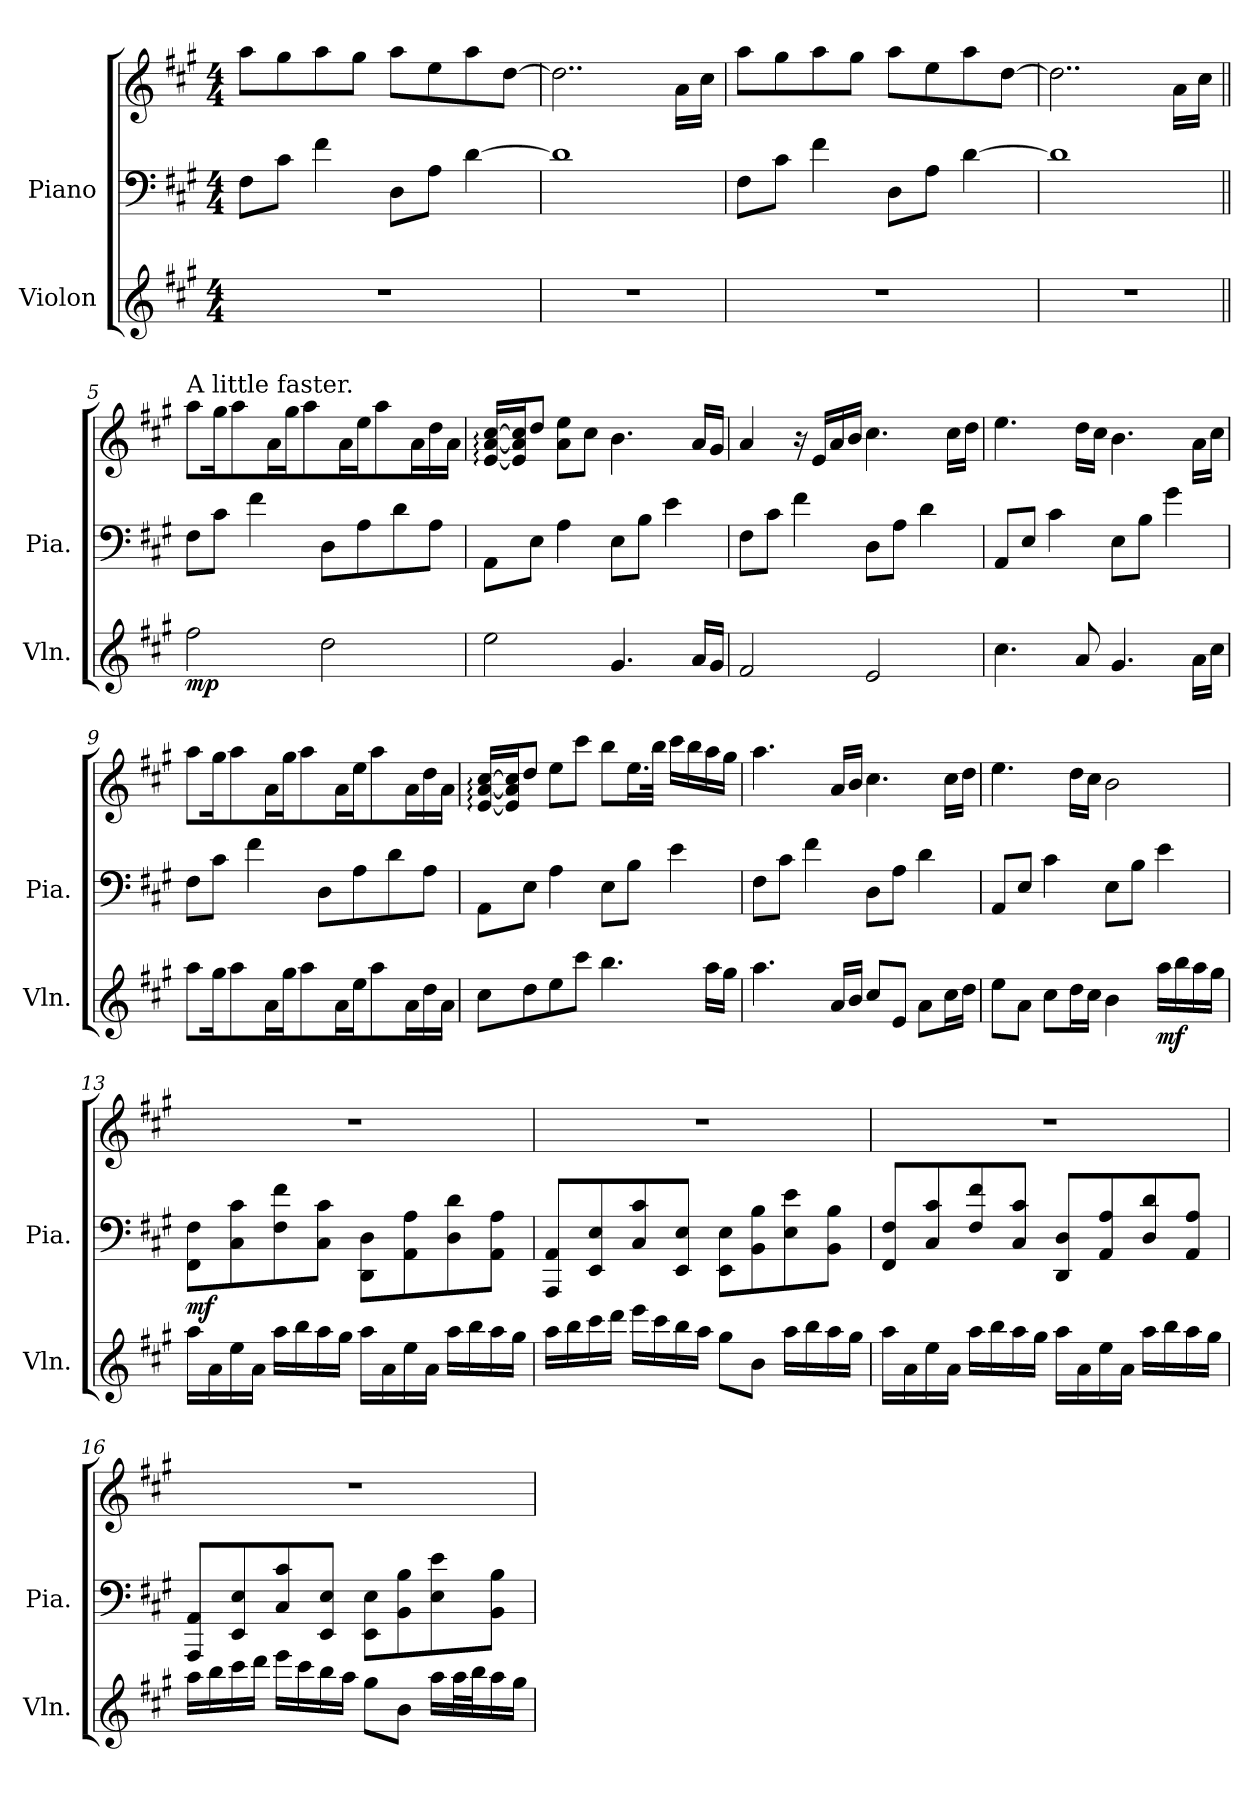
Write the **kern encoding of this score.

**kern	**dynam	**kern	**kern	**dynam
*part2	*part2	*part1	*part1	*part1
*staff3	*staff3	*staff2	*staff1	*staff1/2
*I"Violon	*	*I"Piano	*	*
*I'Vln.	*	*I'Pia.	*	*
*clefG2	*	*clefF4	*clefG2	*
*k[f#c#g#]	*	*k[f#c#g#]	*k[f#c#g#]	*
*M4/4	*	*M4/4	*M4/4	*
*MM60	*	*MM60	*MM60	*
=1	=1	=1	=1	=1
1r	.	8F#\L	8aa\L	.
.	.	8c#\J	8gg#\	.
.	.	4f#\	8aa\	.
.	.	.	8gg#\J	.
.	.	8D\L	8aa\L	.
.	.	8A\J	8ee\	.
.	.	[4d\	8aa\	.
.	.	.	[8dd\J	.
=2	=2	=2	=2	=2
1r	.	1d]	2..dd\]	.
.	.	.	16a\LL	.
.	.	.	16cc#\JJ	.
=3	=3	=3	=3	=3
1r	.	8F#\L	8aa\L	.
.	.	8c#\J	8gg#\	.
.	.	4f#\	8aa\	.
.	.	.	8gg#\J	.
.	.	8D\L	8aa\L	.
.	.	8A\J	8ee\	.
.	.	[4d\	8aa\	.
.	.	.	[8dd\J	.
=4	=4	=4	=4	=4
1r	.	1d]	2..dd\]	.
.	.	.	16a\LL	.
.	.	.	16cc#\JJ	.
=5||	=5||	=5||	=5||	=5||
*	*	*	*MM62	*
!	!	!	!LO:TX:a:t=A little faster.	!
!	!LO:DY:b	!	!	!
2ff#\	mp	8F#\L	8aa\L	.
.	.	8c#\J	16gg#\K	.
.	.	.	8aa\	.
.	.	4f#\	.	.
.	.	.	16a\L	.
.	.	.	16gg#\J	.
.	.	.	8aa\	.
2dd\	.	8D\L	.	.
.	.	.	16a\L	.
.	.	8A\	16ee\J	.
.	.	.	8aa\	.
.	.	8d\	.	.
.	.	.	16a\L	.
.	.	8A\J	16dd\	.
.	.	.	16a\JJ	.
!!LO:LB:g=z
=6	=6	=6	=6	=6
2ee\	.	8AA\L	[16e/: [16a/: [16cc#/:LL	.
.	.	.	16e/] 16a/] 16cc#/]J	.
.	.	8E\J	8dd/J	.
.	.	4A\	8a\ 8ee\L	.
.	.	.	8cc#\J	.
4.g#/	.	8E\L	4.b\	.
.	.	8B\J	.	.
.	.	4e\	.	.
16a/LL	.	.	16a/LL	.
16g#/JJ	.	.	16g#/JJ	.
=7	=7	=7	=7	=7
2f#/	.	8F#\L	4a/	.
.	.	8c#\J	.	.
.	.	4f#\	16r	.
.	.	.	16e/LL	.
.	.	.	16a/	.
.	.	.	16b/JJ	.
2e/	.	8D\L	4.cc#\	.
.	.	8A\J	.	.
.	.	4d\	.	.
.	.	.	16cc#\LL	.
.	.	.	16dd\JJ	.
=8	=8	=8	=8	=8
4.cc#\	.	8AA/L	4.ee\	.
.	.	8E/J	.	.
.	.	4c#\	.	.
8a/	.	.	16dd\LL	.
.	.	.	16cc#\JJ	.
4.g#/	.	8E\L	4.b\	.
.	.	8B\J	.	.
.	.	4g#\	.	.
16a\LL	.	.	16a\LL	.
16cc#\JJ	.	.	16cc#\JJ	.
=9	=9	=9	=9	=9
8aa\L	.	8F#\L	8aa\L	.
16gg#\K	.	8c#\J	16gg#\K	.
8aa\	.	.	8aa\	.
.	.	4f#\	.	.
16a\L	.	.	16a\L	.
16gg#\J	.	.	16gg#\J	.
8aa\	.	.	8aa\	.
.	.	8D\L	.	.
16a\L	.	.	16a\L	.
16ee\J	.	8A\	16ee\J	.
8aa\	.	.	8aa\	.
.	.	8d\	.	.
16a\L	.	.	16a\L	.
16dd\	.	8A\J	16dd\	.
16a\JJ	.	.	16a\JJ	.
!!LO:LB:g=z
=10	=10	=10	=10	=10
8cc#\L	.	8AA\L	[16e/: [16a/: [16cc#/:LL	.
.	.	.	16e/] 16a/] 16cc#/]J	.
8dd\	.	8E\J	8dd/J	.
8ee\	.	4A\	8ee\L	.
8ccc#\J	.	.	8ccc#\J	.
4.bb\	.	8E\L	8bb\L	.
.	.	8B\J	16.ee\L	.
.	.	.	32bb\JJk	.
.	.	4e\	16ccc#\LL	.
.	.	.	16bb\	.
16aa\LL	.	.	16aa\	.
16gg#\JJ	.	.	16gg#\JJ	.
=11	=11	=11	=11	=11
4.aa\	.	8F#\L	4.aa\	.
.	.	8c#\J	.	.
.	.	4f#\	.	.
16a/LL	.	.	16a/LL	.
16b/JJ	.	.	16b/JJ	.
*	*	*	*MM63	*
8cc#/L	.	8D\L	4.cc#\	.
8e/J	.	8A\J	.	.
8a\L	.	4d\	.	.
16cc#\L	.	.	16cc#\LL	.
16dd\JJ	.	.	16dd\JJ	.
=12	=12	=12	=12	=12
*	*	*	*MM64	*
8ee\L	.	8AA/L	4.ee\	.
8a\J	.	8E/J	.	.
8cc#\L	.	4c#\	.	.
16dd\L	.	.	16dd\LL	.
16cc#\JJ	.	.	16cc#\JJ	.
4b\	.	8E\L	2b\	.
.	.	8B\J	.	.
!	!LO:DY:b	!	!	!
16aa\LL	mf	4e\	.	.
16bb\	.	.	.	.
16aa\	.	.	.	.
16gg#\JJ	.	.	.	.
!!LO:PB:g=z
=13	=13	=13	=13	=13
*	*	*	*MM65	*
!	!	!	!	!LO:DY:b=2
16aa\LL	.	8FF#\ 8F#\L	1r	mf
16a\	.	.	.	.
16ee\	.	8C#\ 8c#\	.	.
16a\JJ	.	.	.	.
16aa\LL	.	8F#\ 8f#\	.	.
16bb\	.	.	.	.
16aa\	.	8C#\ 8c#\J	.	.
16gg#\JJ	.	.	.	.
16aa\LL	.	8DD\ 8D\L	.	.
16a\	.	.	.	.
16ee\	.	8AA\ 8A\	.	.
16a\JJ	.	.	.	.
16aa\LL	.	8D\ 8d\	.	.
16bb\	.	.	.	.
16aa\	.	8AA\ 8A\J	.	.
16gg#\JJ	.	.	.	.
=14	=14	=14	=14	=14
16aa\LL	.	8AAA/ 8AA/L	1r	.
16bb\	.	.	.	.
16ccc#\	.	8EE/ 8E/	.	.
16ddd\JJ	.	.	.	.
16eee\LL	.	8C#/ 8c#/	.	.
16ccc#\	.	.	.	.
16bb\	.	8EE/ 8E/J	.	.
16aa\JJ	.	.	.	.
8gg#\L	.	8EE\ 8E\L	.	.
8b\J	.	8BB\ 8B\	.	.
16aa\LL	.	8E\ 8e\	.	.
16bb\	.	.	.	.
16aa\	.	8BB\ 8B\J	.	.
16gg#\JJ	.	.	.	.
!!LO:LB:g=z
=15	=15	=15	=15	=15
16aa\LL	.	8FF#/ 8F#/L	1r	.
16a\	.	.	.	.
16ee\	.	8C#/ 8c#/	.	.
16a\JJ	.	.	.	.
16aa\LL	.	8F#/ 8f#/	.	.
16bb\	.	.	.	.
16aa\	.	8C#/ 8c#/J	.	.
16gg#\JJ	.	.	.	.
16aa\LL	.	8DD/ 8D/L	.	.
16a\	.	.	.	.
16ee\	.	8AA/ 8A/	.	.
16a\JJ	.	.	.	.
16aa\LL	.	8D/ 8d/	.	.
16bb\	.	.	.	.
16aa\	.	8AA/ 8A/J	.	.
16gg#\JJ	.	.	.	.
=16	=16	=16	=16	=16
16aa\LL	.	8AAA/ 8AA/L	1r	.
16bb\	.	.	.	.
16ccc#\	.	8EE/ 8E/	.	.
16ddd\JJ	.	.	.	.
16eee\LL	.	8C#/ 8c#/	.	.
16ccc#\	.	.	.	.
16bb\	.	8EE/ 8E/J	.	.
16aa\JJ	.	.	.	.
8gg#\L	.	8EE\ 8E\L	.	.
8b\J	.	8BB\ 8B\	.	.
16aa\LL	.	8E\ 8e\	.	.
32aa\L	.	.	.	.
32bb\J	.	.	.	.
16aa\	.	8BB\ 8B\J	.	.
16gg#\JJ	.	.	.	.
=	=	=	=	=
*-	*-	*-	*-	*-
